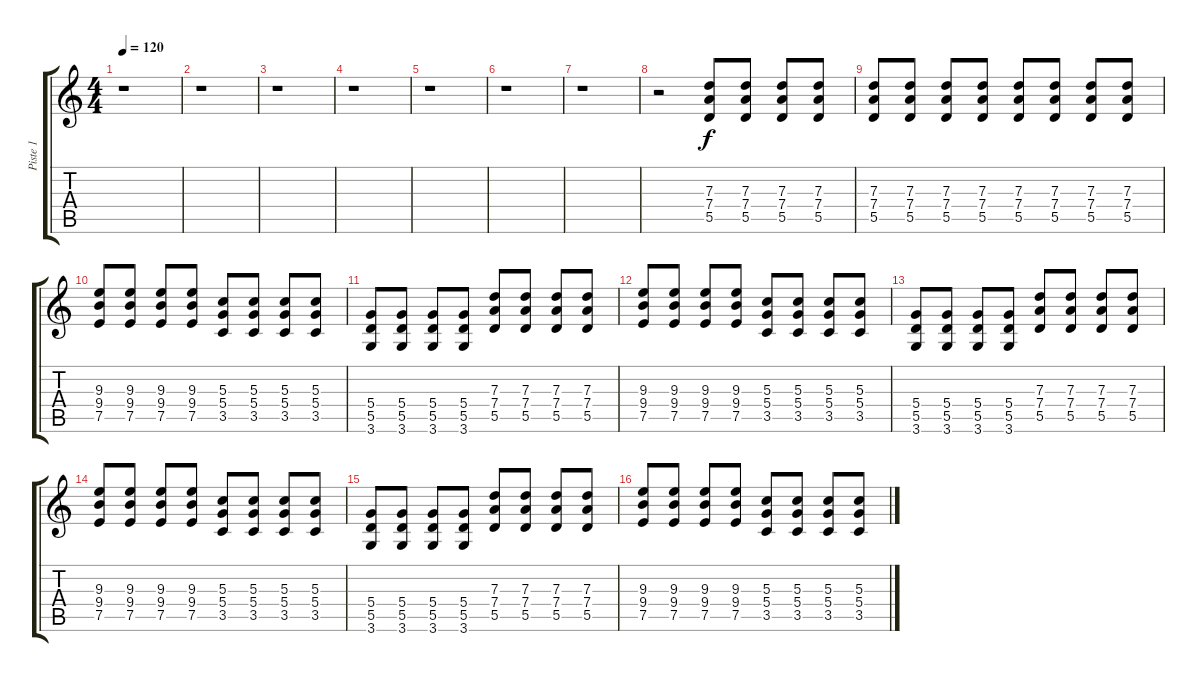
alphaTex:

\track ("Piste 1" "Piste 1") {instrument overdrivenguitar}
\staff {score tabs}
\tuning (E4 B3 G3 D3 A2 E2) {hide}
\ts (4 4)
\tempo 120
\clef g2
\ks c
r.1{dy f} |
r.1 |
r.1 |
r.1 |
r.1 |
r.1 |
r.1 |
r.2 (7.3 7.4 5.5).8 (7.3 7.4 5.5).8 (7.3 7.4 5.5).8 (7.3 7.4 5.5).8 |
(7.3 7.4 5.5).8 (7.3 7.4 5.5).8 (7.3 7.4 5.5).8 (7.3 7.4 5.5).8 (7.3 7.4 5.5).8 (7.3 7.4 5.5).8 (7.3 7.4 5.5).8 (7.3 7.4 5.5).8 |
(9.3 9.4 7.5).8 (9.3 9.4 7.5).8 (9.3 9.4 7.5).8 (9.3 9.4 7.5).8 (5.3 5.4 3.5).8 (5.3 5.4 3.5).8 (5.3 5.4 3.5).8 (5.3 5.4 3.5).8 |
(5.4 5.5 3.6).8 (5.4 5.5 3.6).8 (5.4 5.5 3.6).8 (5.4 5.5 3.6).8 (7.3 7.4 5.5).8 (7.3 7.4 5.5).8 (7.3 7.4 5.5).8 (7.3 7.4 5.5).8 |
(9.3 9.4 7.5).8 (9.3 9.4 7.5).8 (9.3 9.4 7.5).8 (9.3 9.4 7.5).8 (5.3 5.4 3.5).8 (5.3 5.4 3.5).8 (5.3 5.4 3.5).8 (5.3 5.4 3.5).8 |
(5.4 5.5 3.6).8 (5.4 5.5 3.6).8 (5.4 5.5 3.6).8 (5.4 5.5 3.6).8 (7.3 7.4 5.5).8 (7.3 7.4 5.5).8 (7.3 7.4 5.5).8 (7.3 7.4 5.5).8 |
(9.3 9.4 7.5).8 (9.3 9.4 7.5).8 (9.3 9.4 7.5).8 (9.3 9.4 7.5).8 (5.3 5.4 3.5).8 (5.3 5.4 3.5).8 (5.3 5.4 3.5).8 (5.3 5.4 3.5).8 |
(5.4 5.5 3.6).8 (5.4 5.5 3.6).8 (5.4 5.5 3.6).8 (5.4 5.5 3.6).8 (7.3 7.4 5.5).8 (7.3 7.4 5.5).8 (7.3 7.4 5.5).8 (7.3 7.4 5.5).8 |
(9.3 9.4 7.5).8 (9.3 9.4 7.5).8 (9.3 9.4 7.5).8 (9.3 9.4 7.5).8 (5.3 5.4 3.5).8 (5.3 5.4 3.5).8 (5.3 5.4 3.5).8 (5.3 5.4 3.5).8
